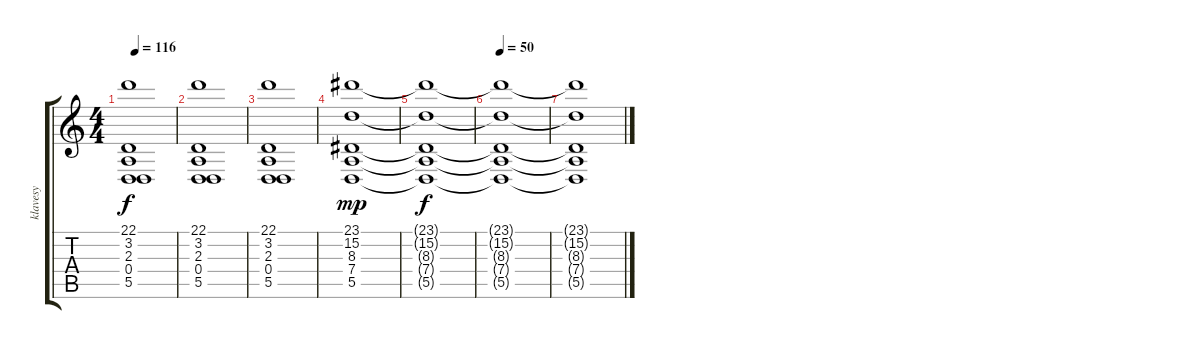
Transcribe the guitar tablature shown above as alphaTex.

\track ("klavesy" "klavesy") {instrument tremolostrings}
\staff {score tabs}
\tuning (E4 B3 G3 D3 A2 E2) {hide}
\ts (4 4)
\tempo 116
\clef g2
\ks c
(22.1 3.2 2.3 0.4 5.5).1{dy f} |
(22.1 3.2 2.3 0.4 5.5).1 |
(22.1 3.2 2.3 0.4 5.5).1 |
(23.1 15.2 8.3 7.4 5.5).1{dy mp instrument tremolostrings} |
(23.1{t} 15.2{t} 8.3{t} 7.4{t} 5.5{t}).1{dy f} |
\tempo 50
(23.1{t} 15.2{t} 8.3{t} 7.4{t} 5.5{t}).1 |
(23.1{t} 15.2{t} 8.3{t} 7.4{t} 5.5{t}).1
